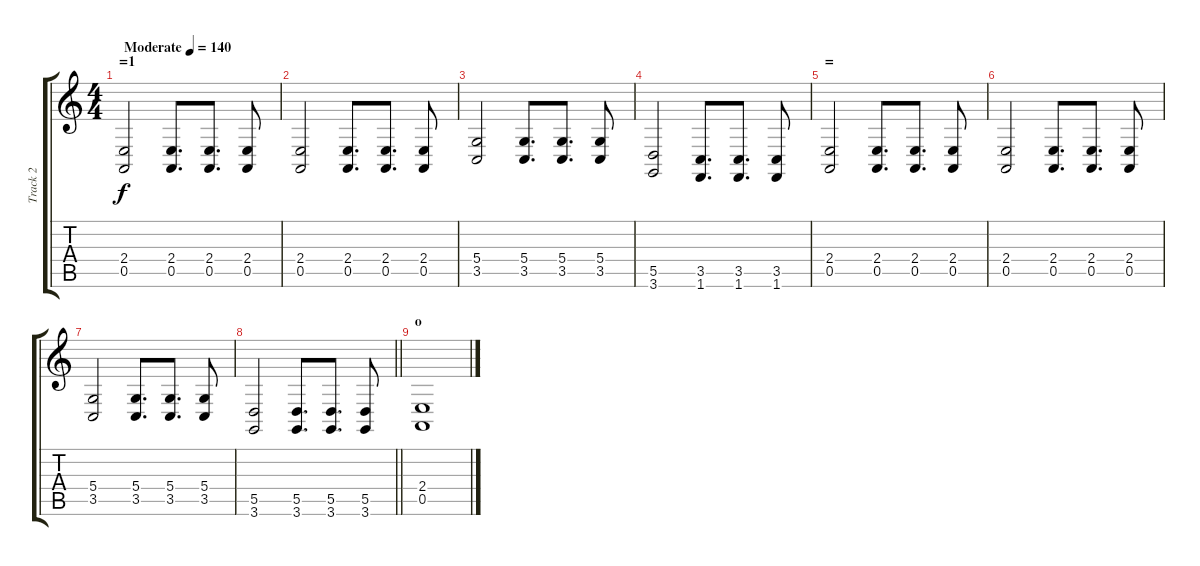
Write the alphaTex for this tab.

\track ("Track 2" "Track 2") {instrument lead1square}
\staff {score tabs}
\tuning (E4 B3 G3 D3 A2 E2) {hide}
\ts (4 4)
\section ("" "=1")
\tempo (140 "Moderate")
\clef g2
\ks c
(2.4 0.5).2{dy f instrument lead1square} (2.4 0.5).8{d} (2.4 0.5).8{d} (2.4 0.5).8 |
(2.4 0.5).2 (2.4 0.5).8{d} (2.4 0.5).8{d} (2.4 0.5).8 |
(5.4 3.5).2 (5.4 3.5).8{d} (5.4 3.5).8{d} (5.4 3.5).8 |
(5.5 3.6).2 (3.5 1.6).8{d} (3.5 1.6).8{d} (3.5 1.6).8 |
\section ("" "=")
(2.4 0.5).2 (2.4 0.5).8{d} (2.4 0.5).8{d} (2.4 0.5).8 |
(2.4 0.5).2 (2.4 0.5).8{d} (2.4 0.5).8{d} (2.4 0.5).8 |
(5.4 3.5).2 (5.4 3.5).8{d} (5.4 3.5).8{d} (5.4 3.5).8 |
\barLineRight lightlight
(5.5 3.6).2 (5.5 3.6).8{d} (5.5 3.6).8{d} (5.5 3.6).8 |
\section ("" "o")
(2.4 0.5).1
